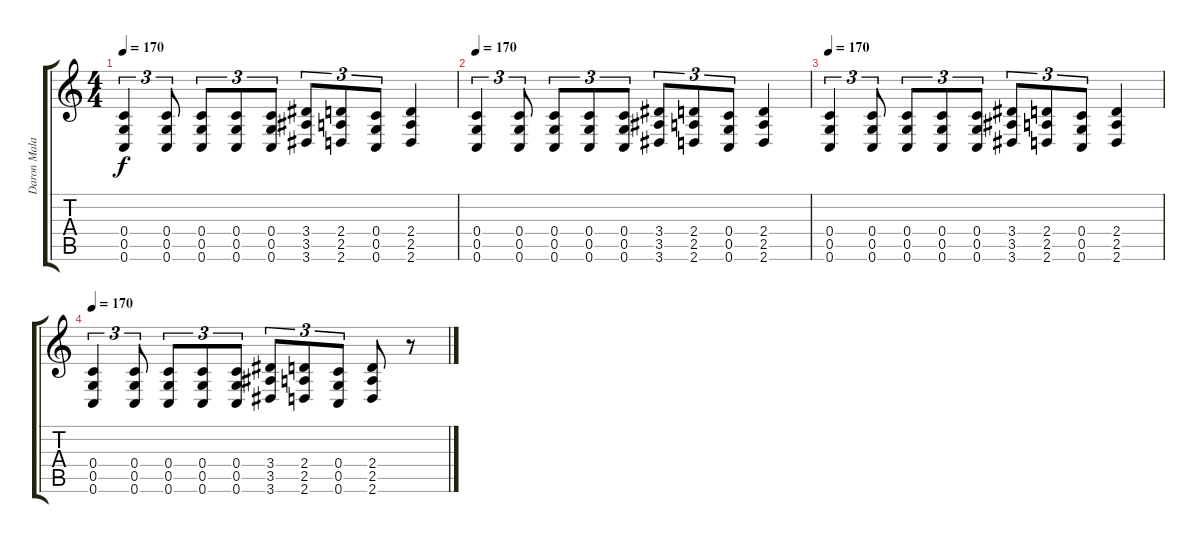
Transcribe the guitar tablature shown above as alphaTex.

\track ("Daron Malakian (disto)" "Daron Mala") {instrument overdrivenguitar}
\staff {score tabs}
\tuning (D4 A3 F3 C3 G2 C2) {hide}
\ts (4 4)
\tempo 170
\clef g2
\ks c
(0.4 0.5 0.6).4{tu (3 2) dy f} (0.4 0.5 0.6).8{tu (3 2)} (0.4 0.5 0.6).8{tu (3 2)} (0.4 0.5 0.6).8{tu (3 2)} (0.4 0.5 0.6).8{tu (3 2)} (3.4 3.5 3.6).8{tu (3 2)} (2.4 2.5 2.6).8{tu (3 2)} (0.4 0.5 0.6).8{tu (3 2)} (2.4 2.5 2.6).4 |
\tempo 170
(0.4 0.5 0.6).4{tu (3 2)} (0.4 0.5 0.6).8{tu (3 2)} (0.4 0.5 0.6).8{tu (3 2)} (0.4 0.5 0.6).8{tu (3 2)} (0.4 0.5 0.6).8{tu (3 2)} (3.4 3.5 3.6).8{tu (3 2)} (2.4 2.5 2.6).8{tu (3 2)} (0.4 0.5 0.6).8{tu (3 2)} (2.4 2.5 2.6).4 |
\tempo 170
(0.4 0.5 0.6).4{tu (3 2)} (0.4 0.5 0.6).8{tu (3 2)} (0.4 0.5 0.6).8{tu (3 2)} (0.4 0.5 0.6).8{tu (3 2)} (0.4 0.5 0.6).8{tu (3 2)} (3.4 3.5 3.6).8{tu (3 2)} (2.4 2.5 2.6).8{tu (3 2)} (0.4 0.5 0.6).8{tu (3 2)} (2.4 2.5 2.6).4 |
\tempo 170
(0.4 0.5 0.6).4{tu (3 2)} (0.4 0.5 0.6).8{tu (3 2)} (0.4 0.5 0.6).8{tu (3 2)} (0.4 0.5 0.6).8{tu (3 2)} (0.4 0.5 0.6).8{tu (3 2)} (3.4 3.5 3.6).8{tu (3 2)} (2.4 2.5 2.6).8{tu (3 2)} (0.4 0.5 0.6).8{tu (3 2)} (2.4 2.5 2.6).8 r.8
